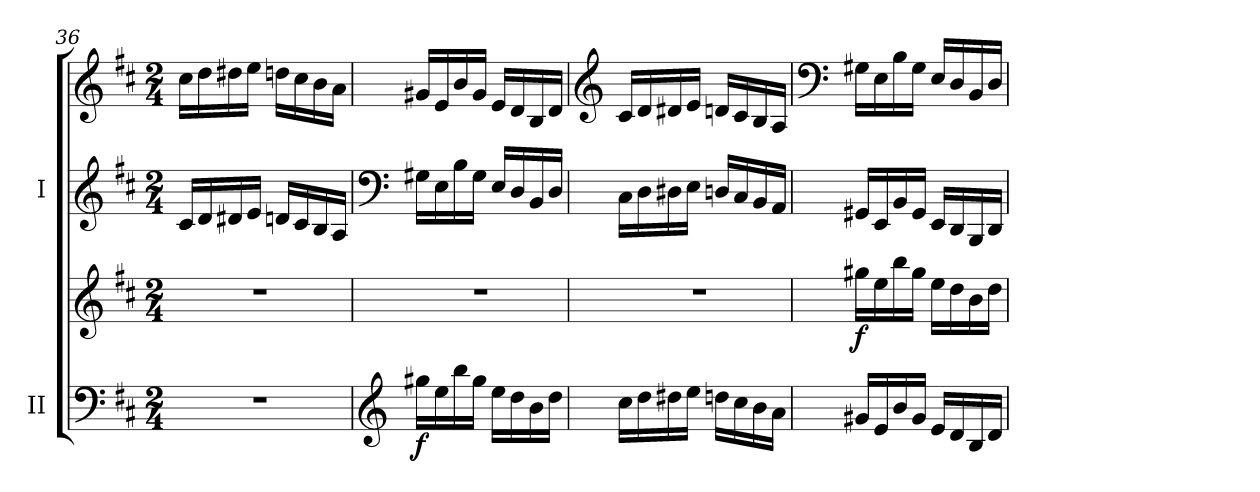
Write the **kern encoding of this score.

**kern	**kern	**dynam	**kern	**kern
*part2	*part2	*part2	*part1	*part1
*staff4	*staff3	*staff3/4	*staff2	*staff1
*I"II	*	*	*I"I	*
*I'II	*	*	*I'I	*
!!LO:LB:g=z
*clefF4	*clefG2	*	*clefG2	*clefG2
*k[f#c#]	*k[f#c#]	*	*k[f#c#]	*k[f#c#]
*M2/4	*M2/4	*	*M2/4	*M2/4
=36	=36	=36	=36	=36
2r	2r	.	16c#/LL	16cc#\LL
.	.	.	16d/	16dd\
.	.	.	16d#X/	16dd#X\
.	.	.	16e/JJ	16ee\JJ
.	.	.	16dn/LL	16ddn\LL
.	.	.	16c#/	16cc#\
.	.	.	16B/	16b\
.	.	.	16A/JJ	16a\JJ
=37	=37	=37	=37	=37
*clefG2	*	*	*clefF4	*
!	!	!LO:DY:b=2	!	!
16gg#X\LL	2r	f	16G#X\LL	16g#X/LL
16ee\	.	.	16E\	16e/
16bb\	.	.	16B\	16b/
16gg#\JJ	.	.	16G#\JJ	16g#/JJ
16ee\LL	.	.	16E/LL	16e/LL
16dd\	.	.	16D/	16d/
16b\	.	.	16BB/	16B/
16dd\JJ	.	.	16D/JJ	16d/JJ
=38	=38	=38	=38	=38
*	*	*	*	*clefG2
16cc#\LL	2r	.	16C#\LL	16c#/LL
16dd\	.	.	16D\	16d/
16dd#X\	.	.	16D#X\	16d#X/
16ee\JJ	.	.	16E\JJ	16e/JJ
16ddn\LL	.	.	16Dn/LL	16dn/LL
16cc#\	.	.	16C#/	16c#/
16b\	.	.	16BB/	16B/
16a\JJ	.	.	16AA/JJ	16A/JJ
=39	=39	=39	=39	=39
*	*	*	*	*clefF4
!	!	!LO:DY:b	!	!
16g#X/LL	16gg#X\LL	f	16GG#X/LL	16G#X\LL
16e/	16ee\	.	16EE/	16E\
16b/	16bb\	.	16BB/	16B\
16g#/JJ	16gg#\JJ	.	16GG#/JJ	16G#\JJ
16e/LL	16ee\LL	.	16EE/LL	16E/LL
16d/	16dd\	.	16DD/	16D/
16B/	16b\	.	16BBB/	16BB/
16d/JJ	16dd\JJ	.	16DD/JJ	16D/JJ
=	=	=	=	=
*-	*-	*-	*-	*-
